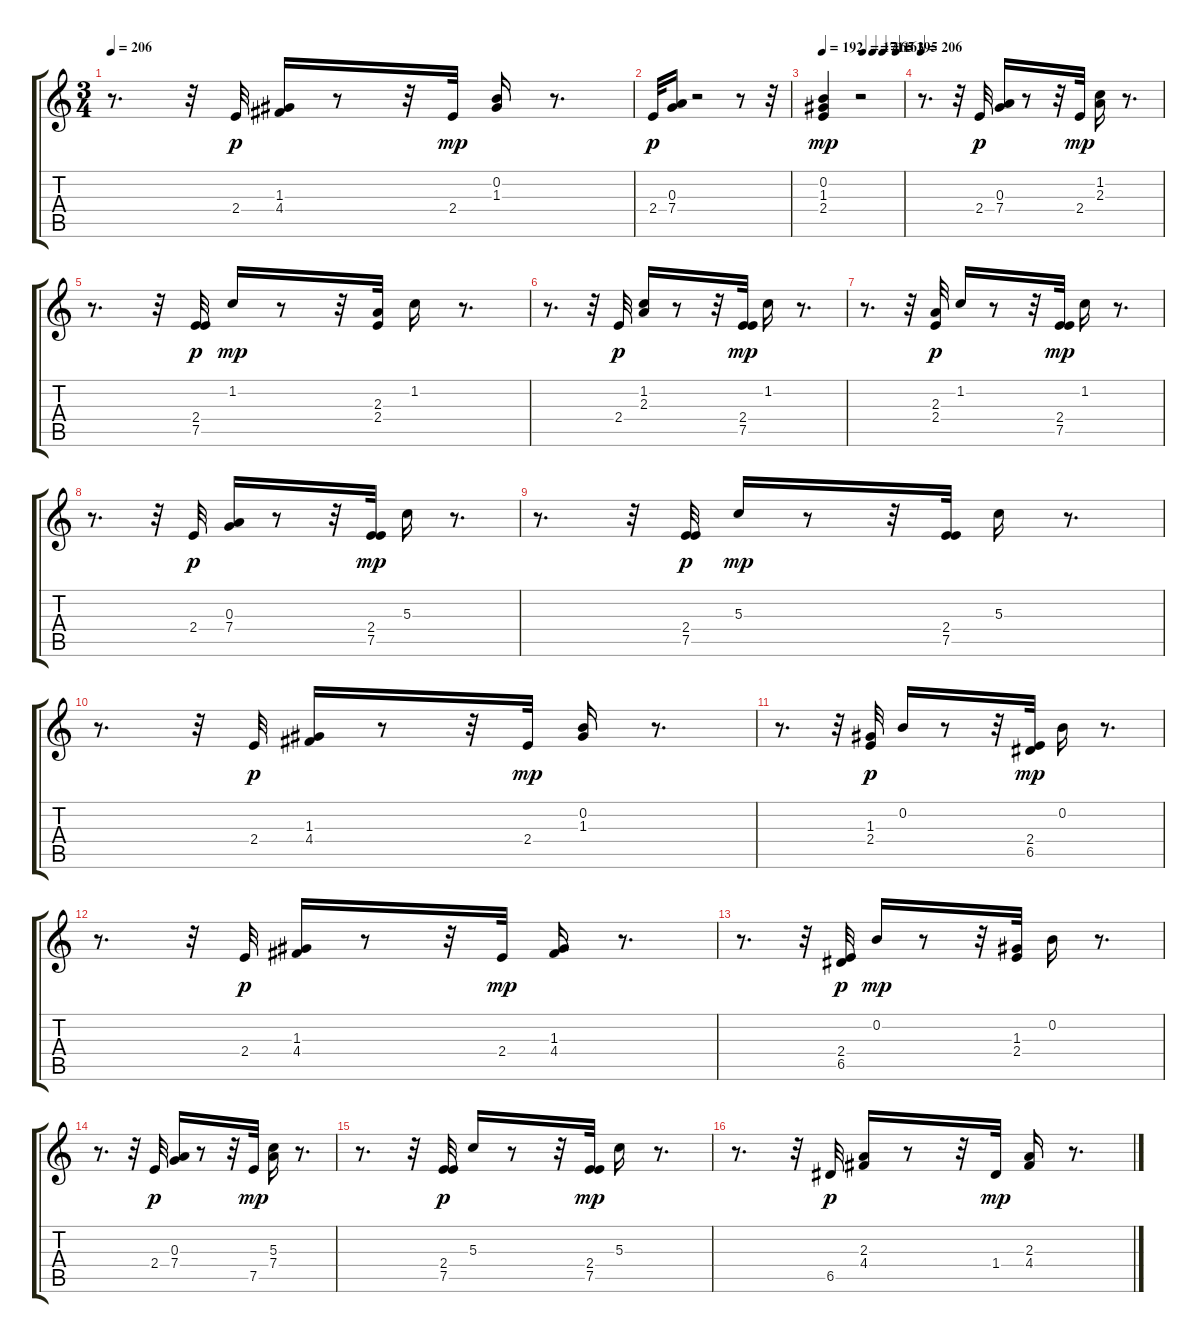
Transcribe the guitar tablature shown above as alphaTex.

\track "" {instrument acousticguitarsteel}
\staff {score tabs}
\tuning (E4 B3 G3 D3 A2 E2) {hide}
\ts (3 4)
\tempo 206
\clef g2
\ks c
r.8{d dy mp} r.32 2.4.32{dy p} (1.3 4.4).16 r.8 r.32 2.4.32{dy mp} (0.2 1.3).16 r.8{d} |
2.4.32{dy p} (0.3 7.4).16 r.2 r.8 r.32 |
\tempo 192
\tempo (171 0.5)
\tempo (165 0.625)
\tempo (163 0.75)
\tempo (195 0.9166666666666666)
(0.2 1.3 2.4).4{dy mp} r.2 |
\tempo 206
r.8{d} r.32 2.4.32{dy p} (0.3 7.4).16 r.8 r.32 2.4.32{dy mp} (1.2 2.3).16 r.8{d} |
r.8{d} r.32 (2.4 7.5).32{dy p} 1.2.16{dy mp} r.8 r.32 (2.3 2.4).32 1.2.16 r.8{d} |
r.8{d} r.32 2.4.32{dy p} (1.2 2.3).16 r.8 r.32 (2.4 7.5).32{dy mp} 1.2.16 r.8{d} |
r.8{d} r.32 (2.3 2.4).32{dy p} 1.2.16 r.8 r.32 (2.4 7.5).32{dy mp} 1.2.16 r.8{d} |
r.8{d} r.32 2.4.32{dy p} (0.3 7.4).16 r.8 r.32 (2.4 7.5).32{dy mp} 5.3.16 r.8{d} |
r.8{d} r.32 (2.4 7.5).32{dy p} 5.3.16{dy mp} r.8 r.32 (2.4 7.5).32 5.3.16 r.8{d} |
r.8{d} r.32 2.4.32{dy p} (1.3 4.4).16 r.8 r.32 2.4.32{dy mp} (0.2 1.3).16 r.8{d} |
r.8{d} r.32 (1.3 2.4).32{dy p} 0.2.16 r.8 r.32 (2.4 6.5).32{dy mp} 0.2.16 r.8{d} |
r.8{d} r.32 2.4.32{dy p} (1.3 4.4).16 r.8 r.32 2.4.32{dy mp} (1.3 4.4).16 r.8{d} |
r.8{d} r.32 (2.4 6.5).32{dy p} 0.2.16{dy mp} r.8 r.32 (1.3 2.4).32 0.2.16 r.8{d} |
r.8{d} r.32 2.4.32{dy p} (0.3 7.4).16 r.8 r.32 7.5.32{dy mp} (5.3 7.4).16 r.8{d} |
r.8{d} r.32 (2.4 7.5).32{dy p} 5.3.16 r.8 r.32 (2.4 7.5).32{dy mp} 5.3.16 r.8{d} |
r.8{d} r.32 6.5.32{dy p} (2.3 4.4).16 r.8 r.32 1.4.32{dy mp} (2.3 4.4).16 r.8{d}
